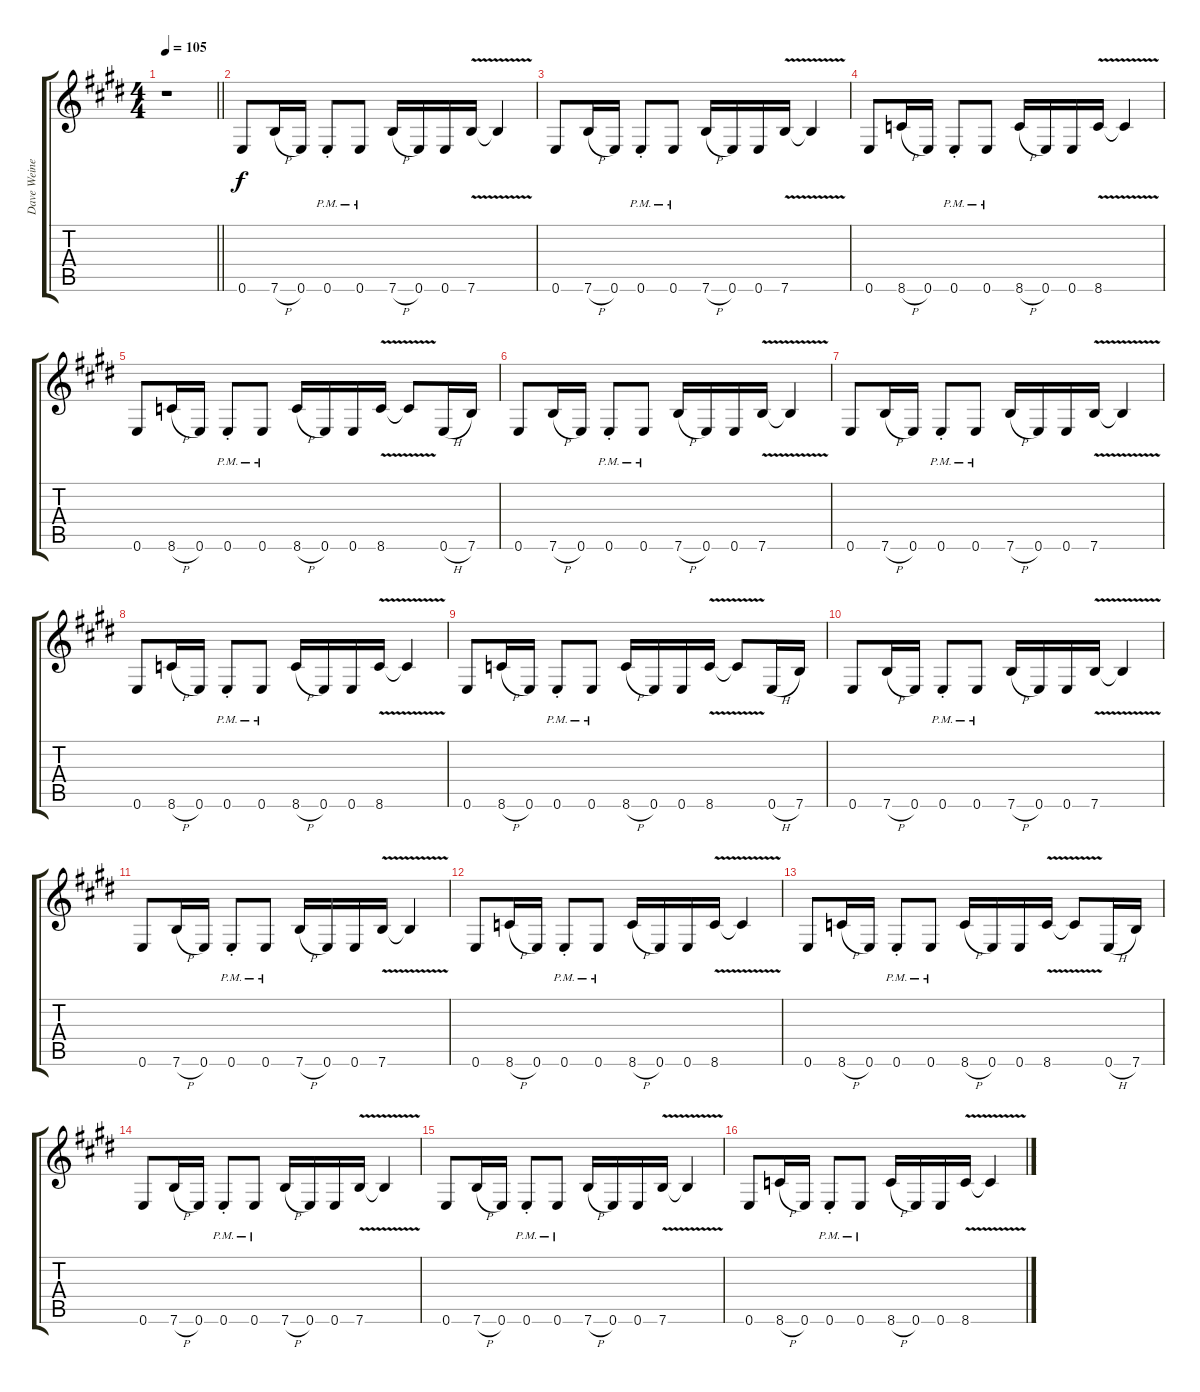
\track ("Dave Weiner" "Dave Weine") {instrument distortionguitar}
\staff {score tabs}
\tuning (E4 B3 G3 D3 A2 E2) {hide}
\ts (4 4)
\tempo 105
\clef g2
\barLineRight lightlight
\ks c#minor
r.1{dy f} |
\ks e
0.6.8 7.6{h}.16 0.6.16 0.6{pm st}.8 0.6{pm}.8 7.6{h}.16 0.6.16 0.6.16 7.6{v}.16 7.6{v t}.4 |
\ks c#minor
0.6.8 7.6{h}.16 0.6.16 0.6{pm st}.8 0.6{pm}.8 7.6{h}.16 0.6.16 0.6.16 7.6{v}.16 7.6{v t}.4 |
\ks e
0.6.8 8.6{h}.16 0.6.16 0.6{pm st}.8 0.6{pm}.8 8.6{h}.16 0.6.16 0.6.16 8.6{v}.16 8.6{v t}.4 |
\ks c#minor
0.6.8 8.6{h}.16 0.6.16 0.6{pm st}.8 0.6{pm}.8 8.6{h}.16 0.6.16 0.6.16 8.6{v}.16 8.6{v t}.8 0.6{h}.16 7.6.16 |
\ks e
0.6.8 7.6{h}.16 0.6.16 0.6{pm st}.8 0.6{pm}.8 7.6{h}.16 0.6.16 0.6.16 7.6{v}.16 7.6{v t}.4 |
\ks c#minor
0.6.8 7.6{h}.16 0.6.16 0.6{pm st}.8 0.6{pm}.8 7.6{h}.16 0.6.16 0.6.16 7.6{v}.16 7.6{v t}.4 |
\ks e
0.6.8 8.6{h}.16 0.6.16 0.6{pm st}.8 0.6{pm}.8 8.6{h}.16 0.6.16 0.6.16 8.6{v}.16 8.6{v t}.4 |
\ks c#minor
0.6.8 8.6{h}.16 0.6.16 0.6{pm st}.8 0.6{pm}.8 8.6{h}.16 0.6.16 0.6.16 8.6{v}.16 8.6{v t}.8 0.6{h}.16 7.6.16 |
\ks e
0.6.8 7.6{h}.16 0.6.16 0.6{pm st}.8 0.6{pm}.8 7.6{h}.16 0.6.16 0.6.16 7.6{v}.16 7.6{v t}.4 |
\ks c#minor
0.6.8 7.6{h}.16 0.6.16 0.6{pm st}.8 0.6{pm}.8 7.6{h}.16 0.6.16 0.6.16 7.6{v}.16 7.6{v t}.4 |
\ks e
0.6.8 8.6{h}.16 0.6.16 0.6{pm st}.8 0.6{pm}.8 8.6{h}.16 0.6.16 0.6.16 8.6{v}.16 8.6{v t}.4 |
\ks c#minor
0.6.8 8.6{h}.16 0.6.16 0.6{pm st}.8 0.6{pm}.8 8.6{h}.16 0.6.16 0.6.16 8.6{v}.16 8.6{v t}.8 0.6{h}.16 7.6.16 |
\ks e
0.6.8 7.6{h}.16 0.6.16 0.6{pm st}.8 0.6{pm}.8 7.6{h}.16 0.6.16 0.6.16 7.6{v}.16 7.6{v t}.4 |
\ks c#minor
0.6.8 7.6{h}.16 0.6.16 0.6{pm st}.8 0.6{pm}.8 7.6{h}.16 0.6.16 0.6.16 7.6{v}.16 7.6{v t}.4 |
\ks e
0.6.8 8.6{h}.16 0.6.16 0.6{pm st}.8 0.6{pm}.8 8.6{h}.16 0.6.16 0.6.16 8.6{v}.16 8.6{v t}.4
